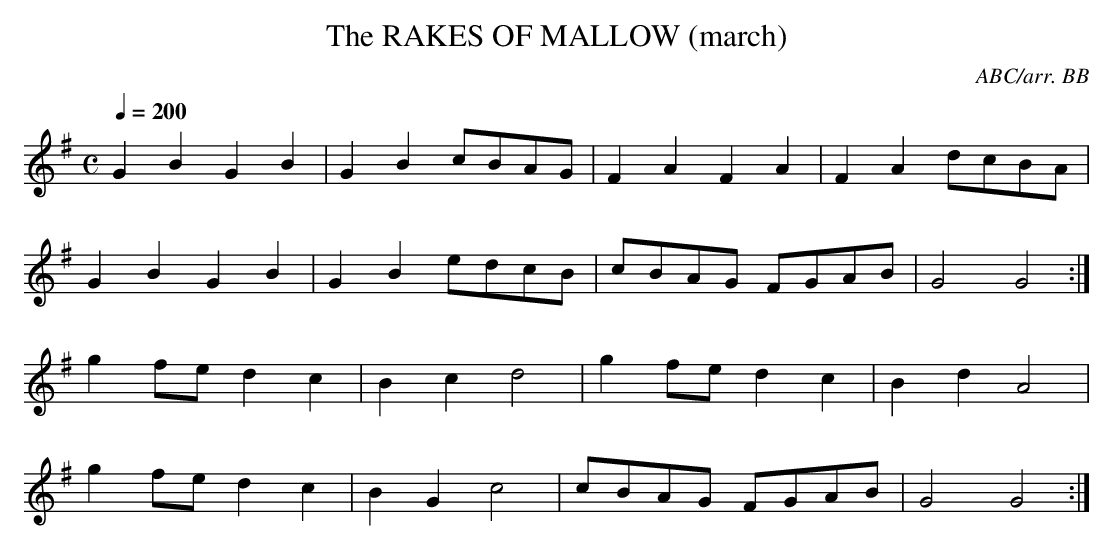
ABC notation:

X:1
T:RAKES OF MALLOW (march), The
C:ABC/arr. BB
Q:1/4=200
L:1/8
M:C
K:G
G2B2 G2B2|G2B2 cBAG|F2A2 F2A2|F2A2 dcBA|
G2B2 G2B2|G2B2 edcB|cBAG FGAB|G4 G4 :|
g2fe d2c2|B2c2 d4|g2fe d2c2|B2d2 A4|
g2fe d2c2|B2G2 c4|cBAG FGAB|G4 G4 :|
